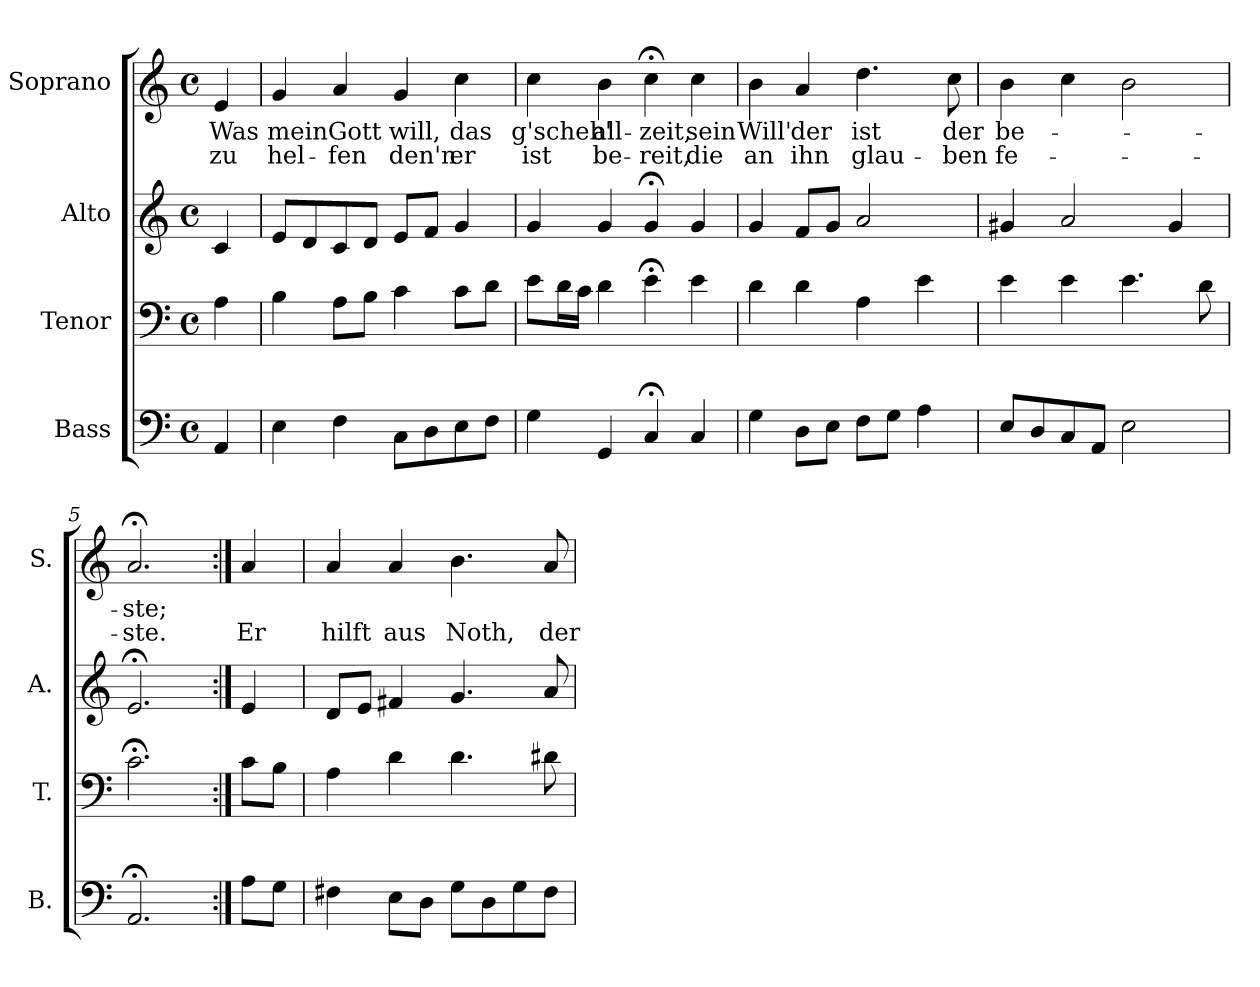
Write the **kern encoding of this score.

**kern	**kern	**kern	**kern	**text	**text
*part4	*part3	*part2	*part1	*part1	*part1
*staff4	*staff3	*staff2	*staff1	*staff1	*staff1
*I"Bass	*I"Tenor	*I"Alto	*I"Soprano	*	*
*I'B.	*I'T.	*I'A.	*I'S.	*	*
*clefF4	*clefF4	*clefG2	*clefG2	*	*
*k[]	*k[]	*k[]	*k[]	*	*
*	*	*	*a:	*	*
*M4/4	*M4/4	*M4/4	*M4/4	*	*
*met(c)	*met(c)	*met(c)	*met(c)	*	*
=	=	=	=	=	=
4AA/	4A\	4c/	4e/	Was	zu
=1	=1	=1	=1	=1	=1
4E\	4B\	8e/L	4g/	mein	hel-
.	.	8d/	.	.	.
4F\	8A\L	8c/	4a/	Gott	-fen
.	8B\J	8d/J	.	.	.
8C\L	4c\	8e/L	4g/	will,	den'n
8D\	.	8f/J	.	.	.
8E\	8c\L	4g/	4cc\	das	er
8F\J	8d\J	.	.	.	.
=2	=2	=2	=2	=2	=2
4G\	8e\L	4g/	4cc\	g'scheh'	ist
.	16d\L	.	.	.	.
.	16c\JJ	.	.	.	.
4GG/	4d\	4g/	4b\	all-	be-
4C;</	4e;<\	4g;</	4cc;<\	-zeit,	-reit,
4C/	4e\	4g/	4cc\	sein	die
=3	=3	=3	=3	=3	=3
4G\	4d\	4g/	4b\	Will'	an
8D\L	4d\	8f/L	4a/	der	ihn
8E\J	.	8g/J	.	.	.
8F\L	4A\	2a/	4.dd\	ist	glau-
8G\J	.	.	.	.	.
4A\	4e\	.	.	.	.
.	.	.	8cc\	der	-ben
=4	=4	=4	=4	=4	=4
8E/L	4e\	4g#X/	4b\	be-	fe-
8D/	.	.	.	.	.
8C/	4e\	2a/	4cc\	.	.
8AA/J	.	.	.	.	.
2E\	4.e\	.	2b\	.	.
.	.	4g#/	.	.	.
.	8d\	.	.	.	.
=5	=5	=5	=5	=5	=5
2.AA;</	2.c;<\	2.e;</	2.a;</	-ste;	-ste.
!!LO:LB:g=z
=5a:|!	=5a:|!	=5a:|!	=5a:|!	=5a:|!	=5a:|!
8A\L	8c\L	4e/	4a/	.	Er
8G\J	8B\J	.	.	.	.
=6	=6	=6	=6	=6	=6
4F#X\	4A\	8d/L	4a/	.	hilft
.	.	8e/J	.	.	.
8E\L	4d\	4f#X/	4a/	.	aus
8D\J	.	.	.	.	.
8G\L	4.d\	4.g/	4.b\	.	Noth,
8D\	.	.	.	.	.
8G\	.	.	.	.	.
8F#\J	8d#X\	8a/	8a/	.	der
=	=	=	=	=	=
*-	*-	*-	*-	*-	*-
